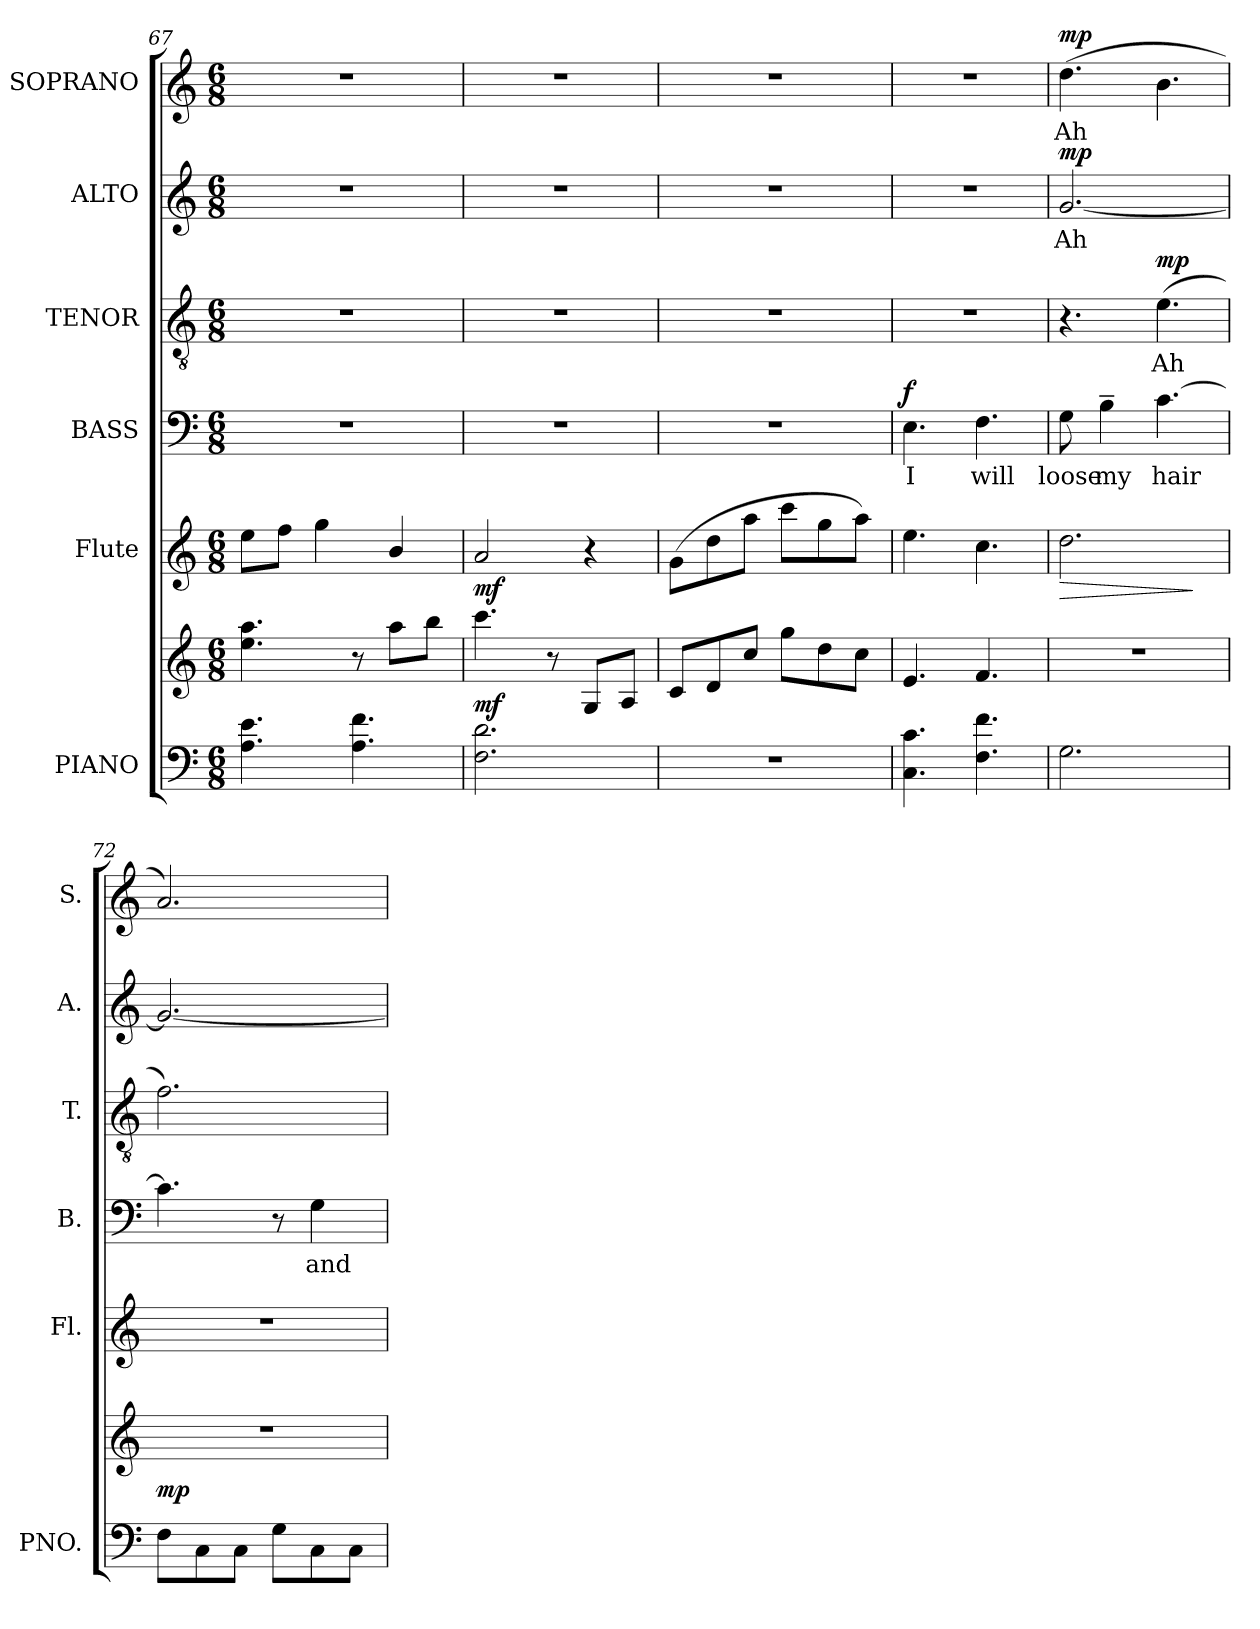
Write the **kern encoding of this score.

**kern	**kern	**dynam	**kern	**dynam	**kern	**text	**dynam	**kern	**text	**dynam	**kern	**text	**dynam	**kern	**text	**dynam
*part6	*part6	*part6	*part5	*part5	*part4	*part4	*part4	*part3	*part3	*part3	*part2	*part2	*part2	*part1	*part1	*part1
*staff7	*staff6	*staff6/7	*staff5	*staff5	*staff4	*staff4	*staff4	*staff3	*staff3	*staff3	*staff2	*staff2	*staff2	*staff1	*staff1	*staff1
*I"PIANO	*	*	*I"Flute	*	*I"BASS	*	*	*I"TENOR	*	*	*I"ALTO	*	*	*I"SOPRANO	*	*
*I'PNO.	*	*	*I'Fl.	*	*I'B.	*	*	*I'T.	*	*	*I'A.	*	*	*I'S.	*	*
*clefF4	*clefG2	*	*clefG2	*	*clefF4	*	*	*clefGv2	*	*	*clefG2	*	*	*clefG2	*	*
*	*	*	*	*	*	*	*	*ITrd7c12	*	*	*	*	*	*	*	*
*k[]	*k[]	*	*k[]	*	*k[]	*	*	*k[]	*	*	*k[]	*	*	*k[]	*	*
*C:	*C:	*	*C:	*	*C:	*	*	*C:	*	*	*C:	*	*	*C:	*	*
*M6/8	*M6/8	*	*M6/8	*	*M6/8	*	*	*M6/8	*	*	*M6/8	*	*	*M6/8	*	*
=67	=67	=67	=67	=67	=67	=67	=67	=67	=67	=67	=67	=67	=67	=67	=67	=67
!	!	!	!	!	!LO:N:vis=1	!	!	!LO:N:vis=1	!	!	!LO:N:vis=1	!	!	!LO:N:vis=1	!	!
4.Ai\ 4.ei	4.eei\ 4.aai	.	8eei\L	.	2.r	.	.	2.r	.	.	2.r	.	.	2.r	.	.
.	.	.	8ffi\J	.	.	.	.	.	.	.	.	.	.	.	.	.
.	.	.	4ggi\	.	.	.	.	.	.	.	.	.	.	.	.	.
4.Ai\ 4.fi	8r	.	.	.	.	.	.	.	.	.	.	.	.	.	.	.
.	8aai\L	.	4bi/	.	.	.	.	.	.	.	.	.	.	.	.	.
.	8bbi\J	.	.	.	.	.	.	.	.	.	.	.	.	.	.	.
=68	=68	=68	=68	=68	=68	=68	=68	=68	=68	=68	=68	=68	=68	=68	=68	=68
!	!	!	!	!	!LO:N:vis=1	!	!	!LO:N:vis=1	!	!	!LO:N:vis=1	!	!	!LO:N:vis=1	!	!
2.Fi\ 2.di	4.ccci\	mf	2ai/	mf	2.r	.	.	2.r	.	.	2.r	.	.	2.r	.	.
.	8r	.	.	.	.	.	.	.	.	.	.	.	.	.	.	.
.	8Gi/L	.	4r	.	.	.	.	.	.	.	.	.	.	.	.	.
.	8Ai/J	.	.	.	.	.	.	.	.	.	.	.	.	.	.	.
!!LO:LB:g=z
=69	=69	=69	=69	=69	=69	=69	=69	=69	=69	=69	=69	=69	=69	=69	=69	=69
!LO:N:vis=1	!	!	!	!	!LO:N:vis=1	!	!	!LO:N:vis=1	!	!	!LO:N:vis=1	!	!	!LO:N:vis=1	!	!
2.r	8ci/L	.	(8gi\L	.	2.r	.	.	2.r	.	.	2.r	.	.	2.r	.	.
.	8di/	.	8ddi\	.	.	.	.	.	.	.	.	.	.	.	.	.
.	8cci/J	.	8aai\J	.	.	.	.	.	.	.	.	.	.	.	.	.
.	8ggi\L	.	8ccci\L	.	.	.	.	.	.	.	.	.	.	.	.	.
.	8ddi\	.	8ggi\	.	.	.	.	.	.	.	.	.	.	.	.	.
.	8cci\J	.	8aai\J)	.	.	.	.	.	.	.	.	.	.	.	.	.
=70	=70	=70	=70	=70	=70	=70	=70	=70	=70	=70	=70	=70	=70	=70	=70	=70
!	!	!	!	!	!	!LO:LY:b:color=#000000	!	!LO:N:vis=1	!	!	!LO:N:vis=1	!	!	!LO:N:vis=1	!	!
4.Ci\ 4.ci	4.ei/	.	4.eei\	.	4.Ei\	I	f	2.r	.	.	2.r	.	.	2.r	.	.
!	!	!	!	!	!	!LO:LY:b:color=#000000	!	!	!	!	!	!	!	!	!	!
4.Fi\ 4.fi	4.fi/	.	4.cci\	.	4.Fi\	will	.	.	.	.	.	.	.	.	.	.
=71	=71	=71	=71	=71	=71	=71	=71	=71	=71	=71	=71	=71	=71	=71	=71	=71
!	!LO:N:vis=1	!	!	!LO:HP:b	!	!	!	!	!	!	!	!	!	!	!	!
!	!	!	!	!	!	!LO:LY:b:color=#000000	!	!	!	!	!	!	!	!	!	!
!	!	!	!	!	!	!	!	!	!	!	!	!LO:LY:b:color=#000000	!	!	!	!
!	!	!	!	!	!	!	!	!	!	!	!	!	!	!	!LO:LY:b:color=#000000	!
2.Gi\	2.r	.	2.ddi\	>	8Gi\	loose	.	4.r	.	.	[<2.gi/	Ah	mp	(4.ddi\	Ah	mp
!	!	!	!	!	!	!LO:LY:b:color=#000000	!	!	!	!	!	!	!	!	!	!
.	.	.	.	.	4B~i\	my	.	.	.	.	.	.	.	.	.	.
!	!	!	!	!	!	!LO:LY:b:color=#000000	!	!	!	!	!	!	!	!	!	!
!	!	!	!	!	!	!	!	!	!LO:LY:b:color=#000000	!	!	!	!	!	!	!
.	.	.	.	.	[>4.ci\	hair	.	(4.Ei\	Ah	mp	.	.	.	4.bi\	.	.
.	.	.	.	]	.	.	.	.	.	.	.	.	.	.	.	.
=72	=72	=72	=72	=72	=72	=72	=72	=72	=72	=72	=72	=72	=72	=72	=72	=72
!	!LO:N:vis=1	!	!LO:N:vis=1	!	!	!	!	!	!	!	!	!	!	!	!	!
8Fi\L	2.r	mp	2.r	.	4.ci\]	.	.	2.Fi\)	.	.	2.gi/_<	.	.	2.ai/)	.	.
8Ci\	.	.	.	.	.	.	.	.	.	.	.	.	.	.	.	.
8Ci\J	.	.	.	.	.	.	.	.	.	.	.	.	.	.	.	.
8Gi\L	.	.	.	.	8r	.	.	.	.	.	.	.	.	.	.	.
!	!	!	!	!	!	!LO:LY:b:color=#000000	!	!	!	!	!	!	!	!	!	!
8Ci\	.	.	.	.	4Gi\	and	.	.	.	.	.	.	.	.	.	.
8Ci\J	.	.	.	.	.	.	.	.	.	.	.	.	.	.	.	.
=	=	=	=	=	=	=	=	=	=	=	=	=	=	=	=	=
*-	*-	*-	*-	*-	*-	*-	*-	*-	*-	*-	*-	*-	*-	*-	*-	*-
